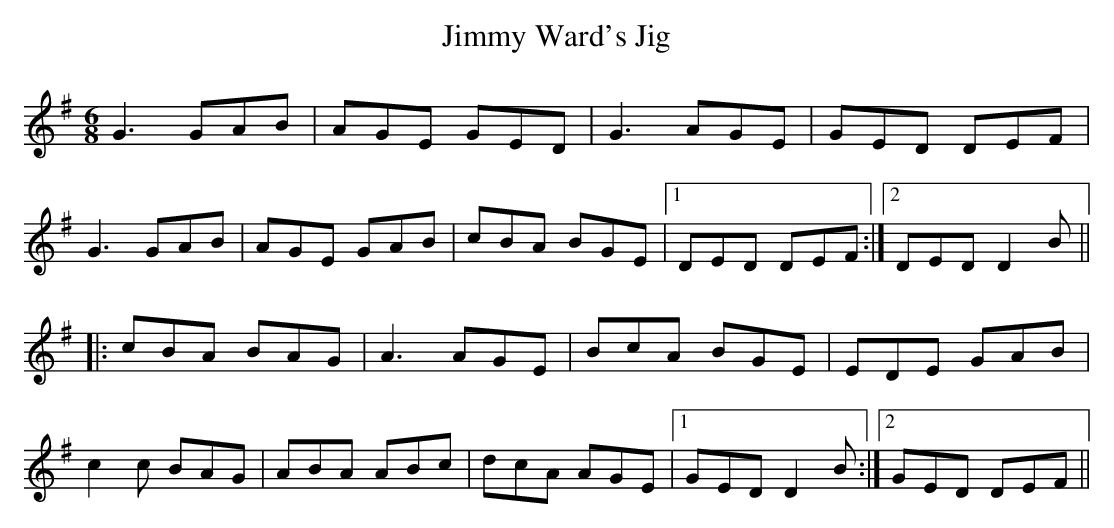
X:1
T:Jimmy Ward's Jig
M:6/8
K:G
G3 GAB|AGE GED|G3 AGE|GED DEF|
G3 GAB|AGE GAB|cBA BGE|1 DED DEF:|2 DED D2B||
|:cBA BAG|A3 AGE|BcA BGE|EDE GAB|
c2c BAG|ABA ABc|dcA AGE|1 GED D2B:|2 GED DEF||
